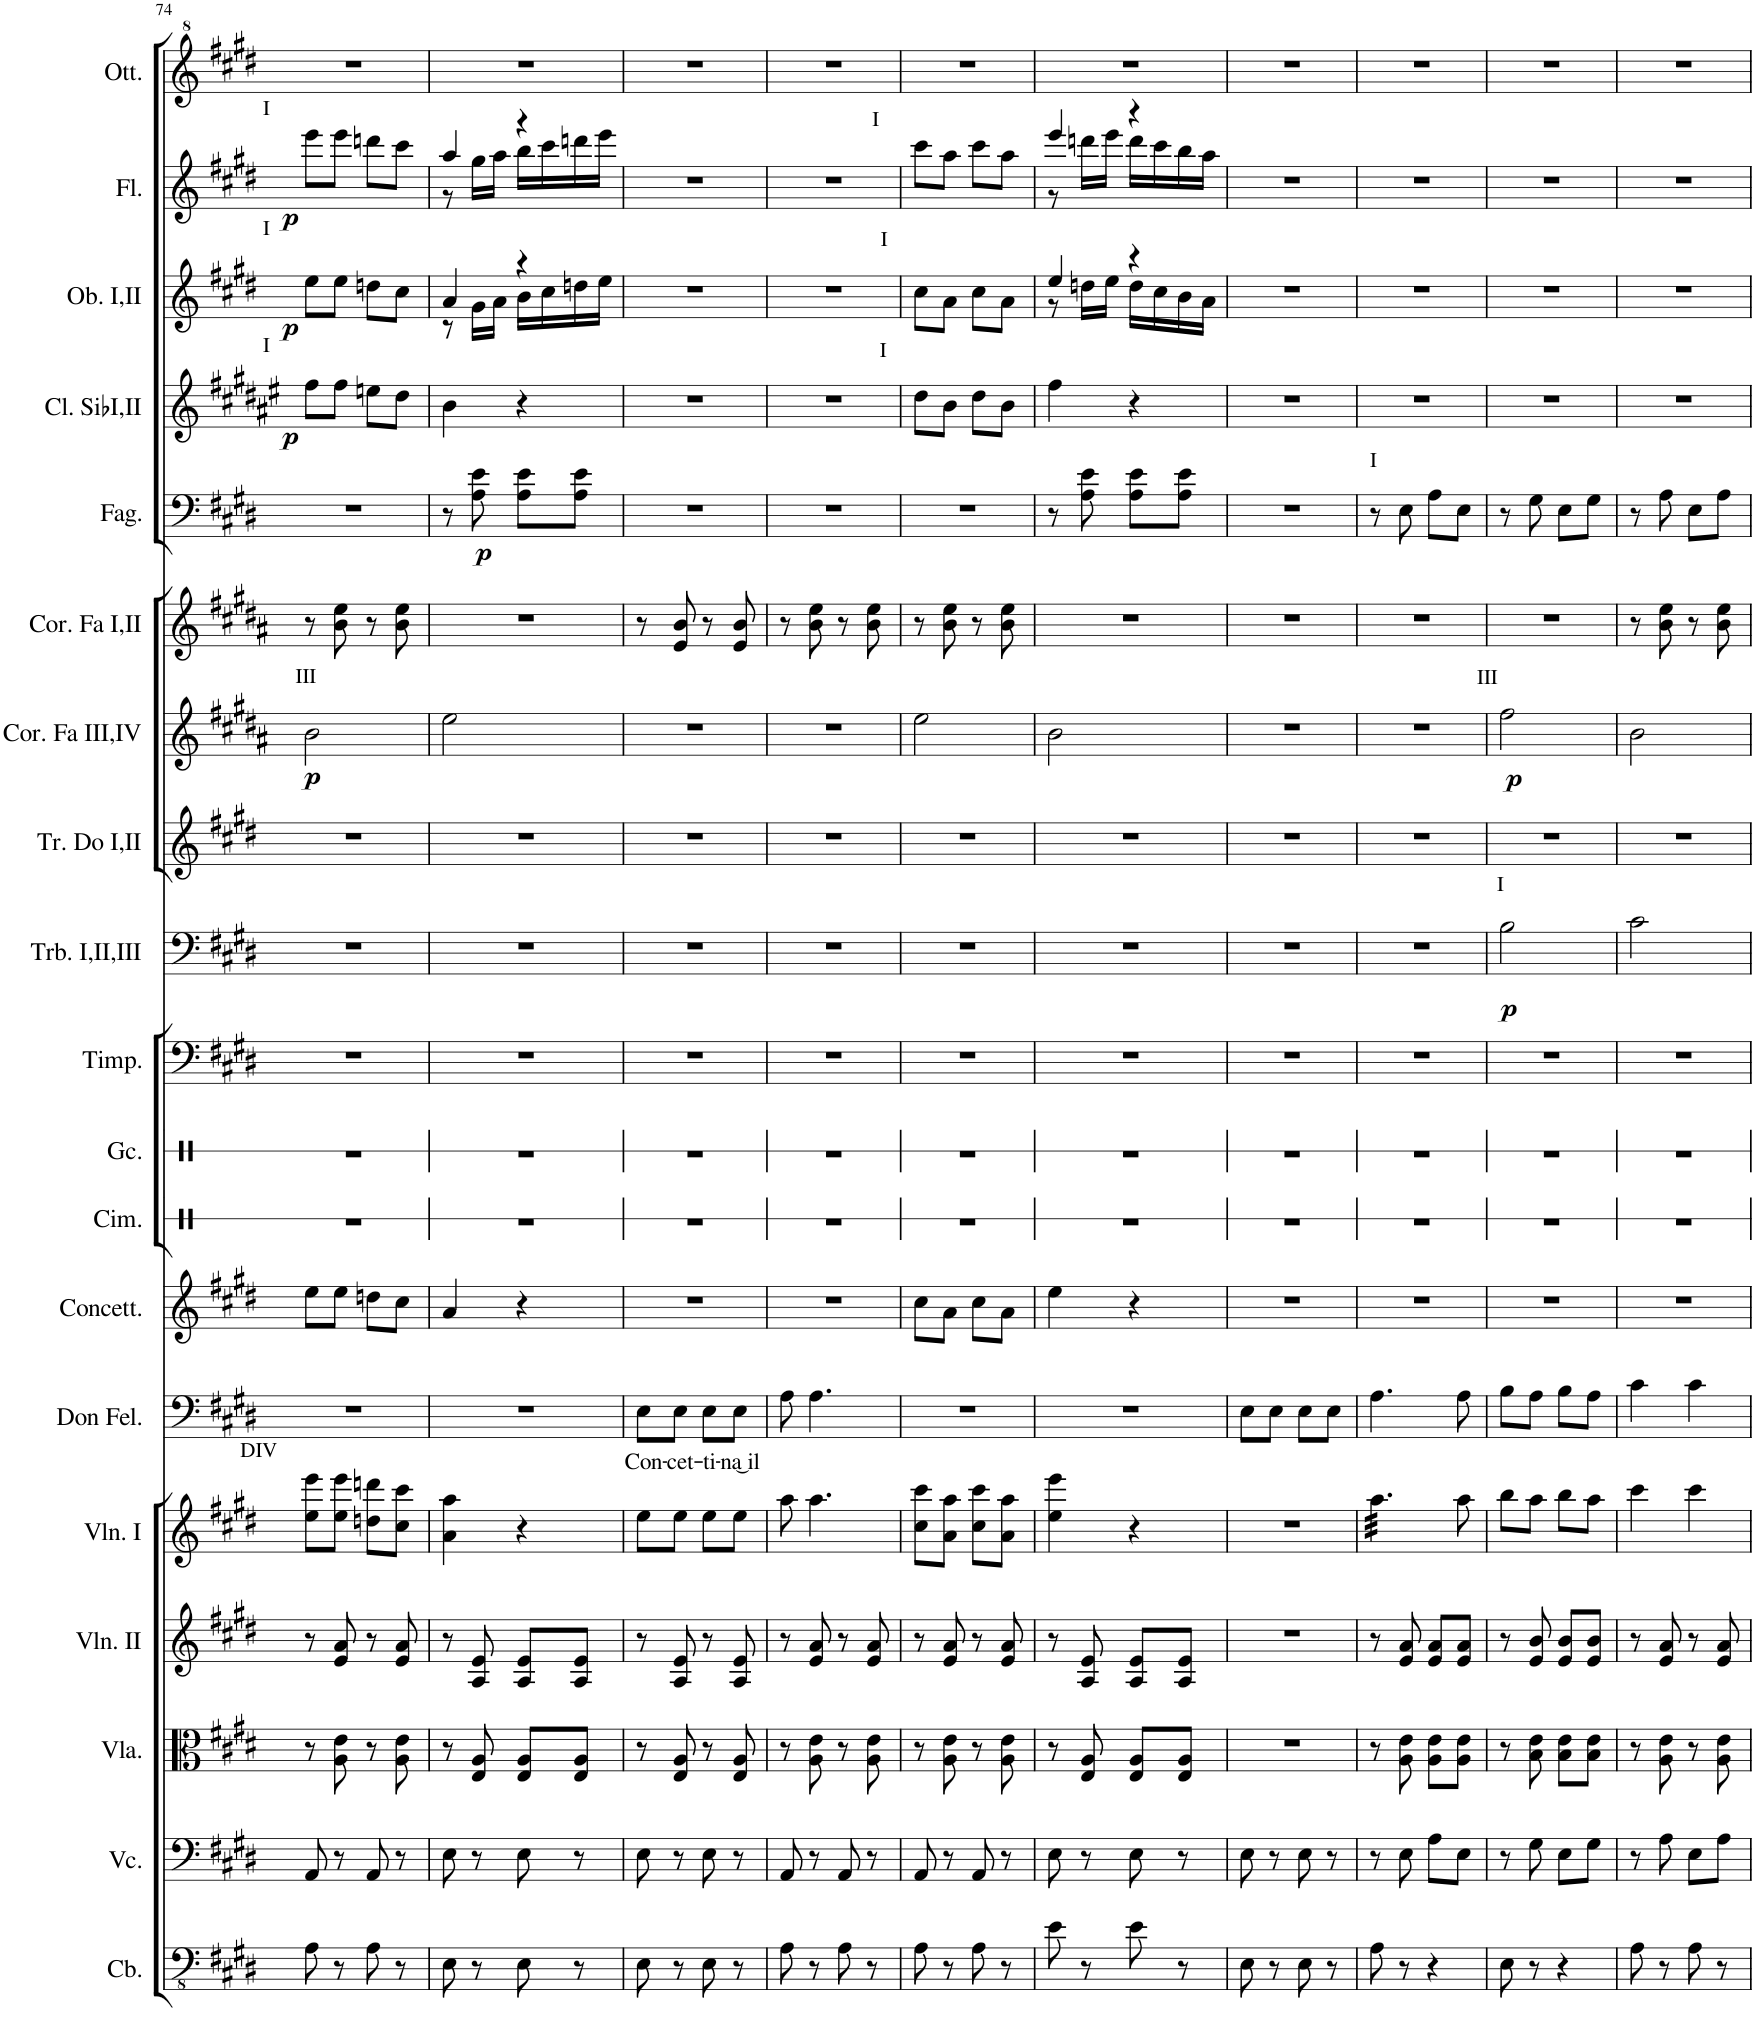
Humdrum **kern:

**kern	**kern	**kern	**kern	**kern	**kern	**text	**kern	**kern	**kern	**kern	**kern	**dynam	**kern	**kern	**dynam	**kern	**kern	**dynam	**kern	**dynam	**kern	**dynam	**kern	**dynam	**kern
*part19	*part18	*part17	*part16	*part15	*part14	*part14	*part13	*part12	*part11	*part10	*part9	*part9	*part8	*part7	*part7	*part6	*part5	*part5	*part4	*part4	*part3	*part3	*part2	*part2	*part1
*staff19	*staff18	*staff17	*staff16	*staff15	*staff14	*staff14	*staff13	*staff12	*staff11	*staff10	*staff9	*staff9	*staff8	*staff7	*staff7	*staff6	*staff5	*staff5	*staff4	*staff4	*staff3	*staff3	*staff2	*staff2	*staff1
*I"Contrabbasso	*I"Violoncello	*I"Viola	*I"Violino II	*I"Violino I	*I"Don Felice	*	*I"Concettina	*I"Cimbali	*I"Grancassa	*I"Timpani	*I"Trombone I,II,III	*	*I"Tromba in Do I,II	*I"Corno in Fa III,IV	*	*I"Corno in Fa I,II	*I"Fagotto I,II	*	*I"Clarinetto in Sib I,II	*	*I"Oboe I,II	*	*I"Flauto	*	*I"Ottavino
*I'Cb.	*I'Vc.	*I'Vla.	*I'Vln. II	*I'Vln. I	*I'Don Fel.	*	*I'Concett.	*I'Cim.	*I'Gc.	*I'Timp.	*I'Trb. I,II,III	*	*I'Tr. Do I,II	*I'Cor. Fa III,IV	*	*I'Cor. Fa I,II	*I'Fag.	*	*I'Cl. SibI,II	*	*I'Ob. I,II	*	*I'Fl.	*	*I'Ott.
!!LO:PB:g=z
*clefFv4	*clefF4	*clefC3	*clefG2	*clefG2	*clefF4	*	*clefG2	*clefX	*clefX	*clefF4	*clefF4	*	*clefG2	*clefG2	*	*clefG2	*clefF4	*	*clefG2	*	*clefG2	*	*clefG2	*	*clefG^2
*	*	*	*	*	*	*	*	*	*	*	*	*	*	*Trd4c7	*	*Trd4c7	*	*	*Trd1c2	*	*	*	*	*	*Trd-7c-12
*k[f#c#g#d#]	*k[f#c#g#d#]	*k[f#c#g#d#]	*k[f#c#g#d#]	*k[f#c#g#d#]	*k[f#c#g#d#]	*	*k[f#c#g#d#]	*k[]	*k[]	*k[f#c#g#d#]	*k[f#c#g#d#]	*	*k[f#c#g#d#]	*k[f#c#g#d#a#]	*	*k[f#c#g#d#a#]	*k[f#c#g#d#]	*	*k[f#c#g#d#a#e#]	*	*k[f#c#g#d#]	*	*k[f#c#g#d#]	*	*k[f#c#g#d#]
*M2/4	*M2/4	*M2/4	*M2/4	*M2/4	*M2/4	*	*M2/4	*M2/4	*M2/4	*M2/4	*M2/4	*	*M2/4	*M2/4	*	*M2/4	*M2/4	*	*M2/4	*	*M2/4	*	*M2/4	*	*M2/4
=74	=74	=74	=74	=74	=74	=74	=74	=74	=74	=74	=74	=74	=74	=74	=74	=74	=74	=74	=74	=74	=74	=74	=74	=74	=74
!	!	!	!	!	!	!	!	!	!	!	!	!	!	!	!	!	!	!	!	!	!	!	!LO:TX:a:t=I	!	!
!	!	!	!	!	!	!	!	!	!	!	!	!	!	!	!	!	!	!	!	!	!LO:TX:a:t=I	!	!	!	!
!	!	!	!	!	!	!	!	!	!	!	!	!	!	!	!	!	!	!	!LO:TX:a:t=I	!	!	!	!	!	!
!	!	!	!	!	!	!	!	!	!	!	!	!	!	!LO:TX:a:t=III	!	!	!	!	!	!	!	!	!	!	!
!	!	!	!	!LO:TX:a:t=DIV	!	!	!	!	!	!	!	!	!	!	!	!	!	!	!	!	!	!	!	!	!
!	!	!	!	!	!	!	!	!	!	!	!	!	!	!	!LO:DY:b	!	!	!	!	!LO:DY:b	!	!LO:DY:b	!	!LO:DY:b	!
8AA\	8AA/	8r	8r	8ee\ 8eee\L	2r	.	8ee\L	2r	2r	2r	2r	.	2r	2b\	p	8r	2r	.	8ff#\L	p	8ee\L	p	8eee\L	p	2r
8r	8r	8A\ 8e\	8e/ 8a/	8ee\ 8eee\J	.	.	8ee\J	.	.	.	.	.	.	.	.	8b\ 8ee\	.	.	8ff#\J	.	8ee\J	.	8eee\J	.	.
8AA\	8AA/	8r	8r	8ddn\ 8dddn\L	.	.	8ddn\L	.	.	.	.	.	.	.	.	8r	.	.	8een\L	.	8ddn\L	.	8dddn\L	.	.
8r	8r	8A\ 8e\	8e/ 8a/	8cc#\ 8ccc#\J	.	.	8cc#\J	.	.	.	.	.	.	.	.	8b\ 8ee\	.	.	8dd#\J	.	8cc#\J	.	8ccc#\J	.	.
=75	=75	=75	=75	=75	=75	=75	=75	=75	=75	=75	=75	=75	=75	=75	=75	=75	=75	=75	=75	=75	=75	=75	=75	=75	=75
*	*	*	*	*	*	*	*	*	*	*	*	*	*	*	*	*	*	*	*	*	*^	*	*^	*	*
8EE\	8E\	8r	8r	4a\ 4aa\	2r	.	4a/	2r	2r	2r	2r	.	2r	2ee\	.	2r	8r	.	4b\	.	4a/	8r	.	4aa/	8r	.	2r
!	!	!	!	!	!	!	!	!	!	!	!	!	!	!	!	!	!	!LO:DY:b	!	!	!	!	!	!	!	!	!
8r	8r	8E/ 8A/	8A/ 8e/	.	.	.	.	.	.	.	.	.	.	.	.	.	8A\ 8e\	p	.	.	.	16g#\LL	.	.	16gg#\LL	.	.
.	.	.	.	.	.	.	.	.	.	.	.	.	.	.	.	.	.	.	.	.	.	16a\JJ	.	.	16aa\JJ	.	.
8EE\	8E\	8E/ 8A/L	8A/ 8e/L	4r	.	.	4r	.	.	.	.	.	.	.	.	.	8A\ 8e\L	.	4r	.	4r	16b\LL	.	4r	16bb\LL	.	.
.	.	.	.	.	.	.	.	.	.	.	.	.	.	.	.	.	.	.	.	.	.	16cc#\	.	.	16ccc#\	.	.
8r	8r	8E/ 8A/J	8A/ 8e/J	.	.	.	.	.	.	.	.	.	.	.	.	.	8A\ 8e\J	.	.	.	.	16ddn\	.	.	16dddn\	.	.
.	.	.	.	.	.	.	.	.	.	.	.	.	.	.	.	.	.	.	.	.	.	16ee\JJ	.	.	16eee\JJ	.	.
=76	=76	=76	=76	=76	=76	=76	=76	=76	=76	=76	=76	=76	=76	=76	=76	=76	=76	=76	=76	=76	=76	=76	=76	=76	=76	=76	=76
!	!	!	!	!	!	!LO:LY:b	!	!	!	!	!	!	!	!	!	!	!	!	!	!	!	!	!	!	!	!	!
*	*	*	*	*	*	*	*	*	*	*	*	*	*	*	*	*	*	*	*	*	*v	*v	*	*	*	*	*
*	*	*	*	*	*	*	*	*	*	*	*	*	*	*	*	*	*	*	*	*	*	*	*v	*v	*	*
8EE\	8E\	8r	8r	8ee\L	8E\L	Con-	2r	2r	2r	2r	2r	.	2r	2r	.	8r	2r	.	2r	.	2r	.	2r	.	2r
!	!	!	!	!	!	!LO:LY:b	!	!	!	!	!	!	!	!	!	!	!	!	!	!	!	!	!	!	!
8r	8r	8E/ 8A/	8A/ 8e/	8ee\J	8E\J	-cet-	.	.	.	.	.	.	.	.	.	8e/ 8b/	.	.	.	.	.	.	.	.	.
!	!	!	!	!	!	!LO:LY:b	!	!	!	!	!	!	!	!	!	!	!	!	!	!	!	!	!	!	!
8EE\	8E\	8r	8r	8ee\L	8E\L	-ti-	.	.	.	.	.	.	.	.	.	8r	.	.	.	.	.	.	.	.	.
!	!	!	!	!	!	!LO:LY:b	!	!	!	!	!	!	!	!	!	!	!	!	!	!	!	!	!	!	!
8r	8r	8E/ 8A/	8A/ 8e/	8ee\J	8E\J	-na͜ il	.	.	.	.	.	.	.	.	.	8e/ 8b/	.	.	.	.	.	.	.	.	.
=77	=77	=77	=77	=77	=77	=77	=77	=77	=77	=77	=77	=77	=77	=77	=77	=77	=77	=77	=77	=77	=77	=77	=77	=77	=77
8AA\	8AA/	8r	8r	8aa\	8A\	.	2r	2r	2r	2r	2r	.	2r	2r	.	8r	2r	.	2r	.	2r	.	2r	.	2r
8r	8r	8A\ 8e\	8e/ 8a/	4.aa\	4.A\	.	.	.	.	.	.	.	.	.	.	8b\ 8ee\	.	.	.	.	.	.	.	.	.
8AA\	8AA/	8r	8r	.	.	.	.	.	.	.	.	.	.	.	.	8r	.	.	.	.	.	.	.	.	.
8r	8r	8A\ 8e\	8e/ 8a/	.	.	.	.	.	.	.	.	.	.	.	.	8b\ 8ee\	.	.	.	.	.	.	.	.	.
=78	=78	=78	=78	=78	=78	=78	=78	=78	=78	=78	=78	=78	=78	=78	=78	=78	=78	=78	=78	=78	=78	=78	=78	=78	=78
!	!	!	!	!	!	!	!	!	!	!	!	!	!	!	!	!	!	!	!	!	!	!	!LO:TX:a:t=I	!	!
!	!	!	!	!	!	!	!	!	!	!	!	!	!	!	!	!	!	!	!	!	!LO:TX:a:t=I	!	!	!	!
!	!	!	!	!	!	!	!	!	!	!	!	!	!	!	!	!	!	!	!LO:TX:a:t=I	!	!	!	!	!	!
8AA\	8AA/	8r	8r	8cc#\ 8ccc#\L	2r	.	8cc#\L	2r	2r	2r	2r	.	2r	2ee\	.	8r	2r	.	8dd#\L	.	8cc#\L	.	8ccc#\L	.	2r
8r	8r	8A\ 8e\	8e/ 8a/	8a\ 8aa\J	.	.	8a\J	.	.	.	.	.	.	.	.	8b\ 8ee\	.	.	8b\J	.	8a\J	.	8aa\J	.	.
8AA\	8AA/	8r	8r	8cc#\ 8ccc#\L	.	.	8cc#\L	.	.	.	.	.	.	.	.	8r	.	.	8dd#\L	.	8cc#\L	.	8ccc#\L	.	.
8r	8r	8A\ 8e\	8e/ 8a/	8a\ 8aa\J	.	.	8a\J	.	.	.	.	.	.	.	.	8b\ 8ee\	.	.	8b\J	.	8a\J	.	8aa\J	.	.
=79	=79	=79	=79	=79	=79	=79	=79	=79	=79	=79	=79	=79	=79	=79	=79	=79	=79	=79	=79	=79	=79	=79	=79	=79	=79
*	*	*	*	*	*	*	*	*	*	*	*	*	*	*	*	*	*	*	*	*	*^	*	*^	*	*
8E\	8E\	8r	8r	4ee\ 4eee\	2r	.	4ee\	2r	2r	2r	2r	.	2r	2b\	.	2r	8r	.	4ff#\	.	4ee/	8r	.	4eee/	8r	.	2r
8r	8r	8E/ 8A/	8A/ 8e/	.	.	.	.	.	.	.	.	.	.	.	.	.	8A\ 8e\	.	.	.	.	16ddn\LL	.	.	16dddn\LL	.	.
.	.	.	.	.	.	.	.	.	.	.	.	.	.	.	.	.	.	.	.	.	.	16ee\JJ	.	.	16eee\JJ	.	.
8E\	8E\	8E/ 8A/L	8A/ 8e/L	4r	.	.	4r	.	.	.	.	.	.	.	.	.	8A\ 8e\L	.	4r	.	4r	16dd\LL	.	4r	16ddd\LL	.	.
.	.	.	.	.	.	.	.	.	.	.	.	.	.	.	.	.	.	.	.	.	.	16cc#\	.	.	16ccc#\	.	.
8r	8r	8E/ 8A/J	8A/ 8e/J	.	.	.	.	.	.	.	.	.	.	.	.	.	8A\ 8e\J	.	.	.	.	16b\	.	.	16bb\	.	.
.	.	.	.	.	.	.	.	.	.	.	.	.	.	.	.	.	.	.	.	.	.	16a\JJ	.	.	16aa\JJ	.	.
*	*	*	*	*	*	*	*	*	*	*	*	*	*	*	*	*	*	*	*	*	*v	*v	*	*	*	*	*
*	*	*	*	*	*	*	*	*	*	*	*	*	*	*	*	*	*	*	*	*	*	*	*v	*v	*	*
=80	=80	=80	=80	=80	=80	=80	=80	=80	=80	=80	=80	=80	=80	=80	=80	=80	=80	=80	=80	=80	=80	=80	=80	=80	=80
8EE\	8E\	2r	2r	2r	8E\L	.	2r	2r	2r	2r	2r	.	2r	2r	.	2r	2r	.	2r	.	2r	.	2r	.	2r
8r	8r	.	.	.	8E\J	.	.	.	.	.	.	.	.	.	.	.	.	.	.	.	.	.	.	.	.
8EE\	8E\	.	.	.	8E\L	.	.	.	.	.	.	.	.	.	.	.	.	.	.	.	.	.	.	.	.
8r	8r	.	.	.	8E\J	.	.	.	.	.	.	.	.	.	.	.	.	.	.	.	.	.	.	.	.
=81	=81	=81	=81	=81	=81	=81	=81	=81	=81	=81	=81	=81	=81	=81	=81	=81	=81	=81	=81	=81	=81	=81	=81	=81	=81
!	!	!	!	!	!	!	!	!	!	!	!	!	!	!	!	!	!LO:TX:a:t=I	!	!	!	!	!	!	!	!
*	*	*	*	*tremolo	*	*	*	*	*	*	*	*	*	*	*	*	*	*	*	*	*	*	*	*	*
8AA\	8r	8r	8r	32aa\LLL	4.A\	.	2r	2r	2r	2r	2r	.	2r	2r	.	2r	8r	.	2r	.	2r	.	2r	.	2r
.	.	.	.	32aa\	.	.	.	.	.	.	.	.	.	.	.	.	.	.	.	.	.	.	.	.	.
.	.	.	.	32aa\	.	.	.	.	.	.	.	.	.	.	.	.	.	.	.	.	.	.	.	.	.
.	.	.	.	32aa\	.	.	.	.	.	.	.	.	.	.	.	.	.	.	.	.	.	.	.	.	.
8r	8E\	8A\ 8e\	8e/ 8a/	32aa\	.	.	.	.	.	.	.	.	.	.	.	.	8E\	.	.	.	.	.	.	.	.
.	.	.	.	32aa\	.	.	.	.	.	.	.	.	.	.	.	.	.	.	.	.	.	.	.	.	.
.	.	.	.	32aa\	.	.	.	.	.	.	.	.	.	.	.	.	.	.	.	.	.	.	.	.	.
.	.	.	.	32aa\	.	.	.	.	.	.	.	.	.	.	.	.	.	.	.	.	.	.	.	.	.
4r	8A\L	8A\ 8e\L	8e/ 8a/L	32aa\	.	.	.	.	.	.	.	.	.	.	.	.	8A\L	.	.	.	.	.	.	.	.
.	.	.	.	32aa\	.	.	.	.	.	.	.	.	.	.	.	.	.	.	.	.	.	.	.	.	.
.	.	.	.	32aa\	.	.	.	.	.	.	.	.	.	.	.	.	.	.	.	.	.	.	.	.	.
.	.	.	.	32aa\JJJ	.	.	.	.	.	.	.	.	.	.	.	.	.	.	.	.	.	.	.	.	.
*	*	*	*	*Xtremolo	*	*	*	*	*	*	*	*	*	*	*	*	*	*	*	*	*	*	*	*	*
.	8E\J	8A\ 8e\J	8e/ 8a/J	8aa\	8A\	.	.	.	.	.	.	.	.	.	.	.	8E\J	.	.	.	.	.	.	.	.
=82	=82	=82	=82	=82	=82	=82	=82	=82	=82	=82	=82	=82	=82	=82	=82	=82	=82	=82	=82	=82	=82	=82	=82	=82	=82
!	!	!	!	!	!	!	!	!	!	!	!	!	!	!LO:TX:a:t=III	!	!	!	!	!	!	!	!	!	!	!
!	!	!	!	!	!	!	!	!	!	!	!LO:TX:a:t=I	!	!	!	!	!	!	!	!	!	!	!	!	!	!
!	!	!	!	!	!	!	!	!	!	!	!	!LO:DY:b	!	!	!LO:DY:b	!	!	!	!	!	!	!	!	!	!
8EE\	8r	8r	8r	8bb\L	8B\L	.	2r	2r	2r	2r	2B\	p	2r	2ff#\	p	2r	8r	.	2r	.	2r	.	2r	.	2r
8r	8G#\	8B\ 8e\	8e/ 8b/	8aa\J	8A\J	.	.	.	.	.	.	.	.	.	.	.	8G#\	.	.	.	.	.	.	.	.
4r	8E\L	8B\ 8e\L	8e/ 8b/L	8bb\L	8B\L	.	.	.	.	.	.	.	.	.	.	.	8E\L	.	.	.	.	.	.	.	.
.	8G#\J	8B\ 8e\J	8e/ 8b/J	8aa\J	8A\J	.	.	.	.	.	.	.	.	.	.	.	8G#\J	.	.	.	.	.	.	.	.
=83	=83	=83	=83	=83	=83	=83	=83	=83	=83	=83	=83	=83	=83	=83	=83	=83	=83	=83	=83	=83	=83	=83	=83	=83	=83
8AA\	8r	8r	8r	4ccc#\	4c#\	.	2r	2r	2r	2r	2c#\	.	2r	2b\	.	8r	8r	.	2r	.	2r	.	2r	.	2r
8r	8A\	8A\ 8e\	8e/ 8a/	.	.	.	.	.	.	.	.	.	.	.	.	8b\ 8ee\	8A\	.	.	.	.	.	.	.	.
8AA\	8E\L	8r	8r	4ccc#\	4c#\	.	.	.	.	.	.	.	.	.	.	8r	8E\L	.	.	.	.	.	.	.	.
8r	8A\J	8A\ 8e\	8e/ 8a/	.	.	.	.	.	.	.	.	.	.	.	.	8b\ 8ee\	8A\J	.	.	.	.	.	.	.	.
=	=	=	=	=	=	=	=	=	=	=	=	=	=	=	=	=	=	=	=	=	=	=	=	=	=
*-	*-	*-	*-	*-	*-	*-	*-	*-	*-	*-	*-	*-	*-	*-	*-	*-	*-	*-	*-	*-	*-	*-	*-	*-	*-
